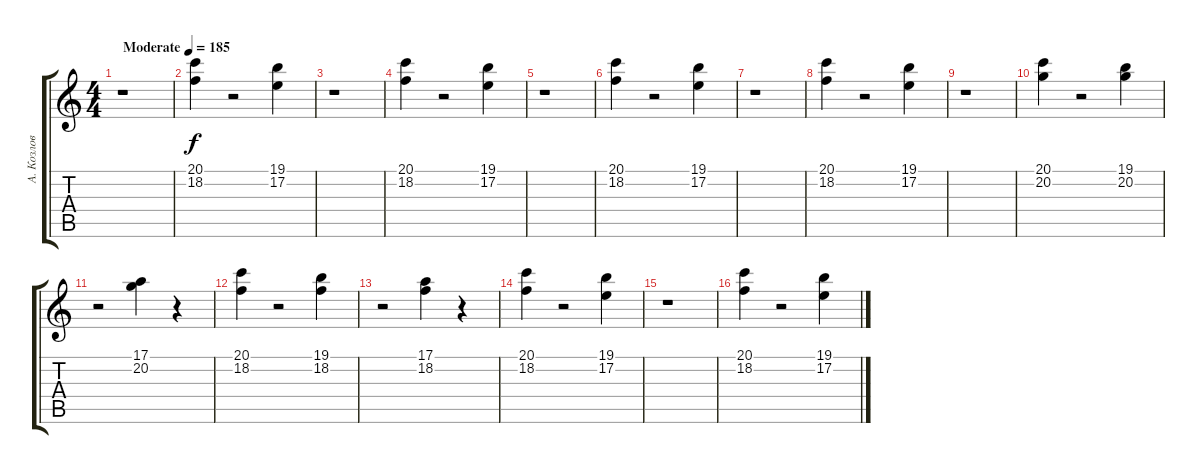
\track ("А. Козлов" "А. Козлов") {instrument tremolostrings}
\staff {score tabs}
\tuning (E4 B3 G3 D3 A2 E2) {hide}
\ts (4 4)
\tempo (185 "Moderate")
\clef g2
\ks c
r.1{dy f instrument tremolostrings} |
(20.1 18.2).4 r.2 (19.1 17.2).4 |
r.1 |
(20.1 18.2).4 r.2 (19.1 17.2).4 |
r.1 |
(20.1 18.2).4 r.2 (19.1 17.2).4 |
r.1 |
(20.1 18.2).4 r.2 (19.1 17.2).4 |
r.1 |
(20.1 20.2).4 r.2 (19.1 20.2).4 |
r.2 (17.1 20.2).4 r.4 |
(20.1 18.2).4 r.2 (19.1 18.2).4 |
r.2 (17.1 18.2).4 r.4 |
(20.1 18.2).4 r.2 (19.1 17.2).4 |
r.1 |
(20.1 18.2).4 r.2 (19.1 17.2).4
